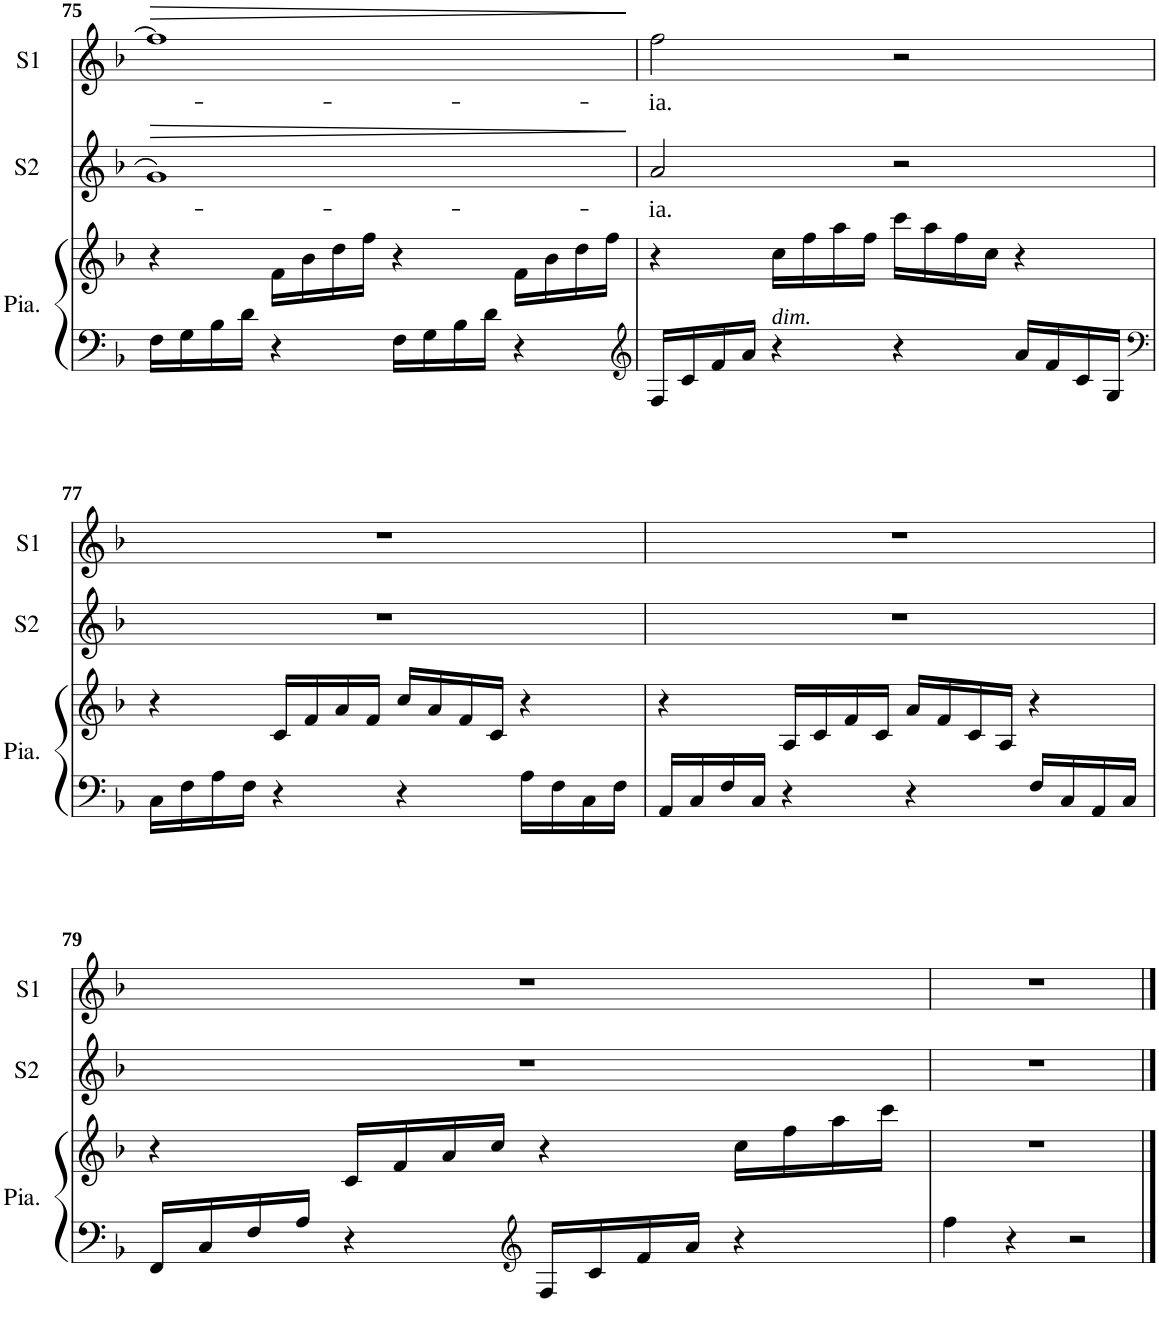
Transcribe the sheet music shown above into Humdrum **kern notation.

**kern	**kern	**kern	**text	**dynam	**kern	**text	**dynam
*part3	*part3	*part2	*part2	*part2	*part1	*part1	*part1
*staff4	*staff3	*staff2	*staff2	*staff2	*staff1	*staff1	*staff1
*I"Piano	*	*I"Soprano 2	*	*	*I"Soprano 1	*	*
*I'Pia.	*	*I'S2	*	*	*I'S1	*	*
!!LO:PB:g=z
*clefF4	*clefG2	*clefG2	*	*	*clefG2	*	*
*k[b-]	*k[b-]	*k[b-]	*	*	*k[b-]	*	*
*M2/2	*M2/2	*M2/2	*	*	*M2/2	*	*
*met(c|)	*met(c|)	*met(c|)	*	*	*met(c|)	*	*
=75	=75	=75	=75	=75	=75	=75	=75
!	!	!	!	!LO:HP:b	!	!	!LO:HP:b
16F\LL	4r	1g	.	>	1ff]	.	>
16G\	.	.	.	.	.	.	.
16B-\	.	.	.	.	.	.	.
16d\JJ	.	.	.	.	.	.	.
4r	16f\LL	.	.	.	.	.	.
.	16b-\	.	.	.	.	.	.
.	16dd\	.	.	.	.	.	.
.	16ff\JJ	.	.	.	.	.	.
16F\LL	4r	.	.	.	.	.	.
16G\	.	.	.	.	.	.	.
16B-\	.	.	.	.	.	.	.
16d\JJ	.	.	.	.	.	.	.
4r	16f\LL	.	.	.	.	.	.
.	16b-\	.	.	.	.	.	.
.	16dd\	.	.	.	.	.	.
.	16ff\JJ	.	.	.	.	.	.
.	.	.	.	]	.	.	]
=76	=76	=76	=76	=76	=76	=76	=76
*clefG2	*	*	*	*	*	*	*
!	!	!	!LO:LY:b	!	!	!LO:LY:b	!
16F/LL	4r	2a/	-ia.	.	2ff\	-ia.	.
16c/	.	.	.	.	.	.	.
16f/	.	.	.	.	.	.	.
16a/JJ	.	.	.	.	.	.	.
!LO:TX:a:i:t=dim.	!	!	!	!	!	!	!
4r	16cc\LL	.	.	.	.	.	.
.	16ff\	.	.	.	.	.	.
.	16aa\	.	.	.	.	.	.
.	16ff\JJ	.	.	.	.	.	.
4r	16ccc\LL	2r	.	.	2r	.	.
.	16aa\	.	.	.	.	.	.
.	16ff\	.	.	.	.	.	.
.	16cc\JJ	.	.	.	.	.	.
16a/LL	4r	.	.	.	.	.	.
16f/	.	.	.	.	.	.	.
16c/	.	.	.	.	.	.	.
16G/JJ	.	.	.	.	.	.	.
!!LO:LB:g=z
=77	=77	=77	=77	=77	=77	=77	=77
*clefF4	*	*	*	*	*	*	*
16C\LL	4r	1r	.	.	1r	.	.
16F\	.	.	.	.	.	.	.
16A\	.	.	.	.	.	.	.
16F\JJ	.	.	.	.	.	.	.
4r	16c/LL	.	.	.	.	.	.
.	16f/	.	.	.	.	.	.
.	16a/	.	.	.	.	.	.
.	16f/JJ	.	.	.	.	.	.
4r	16cc/LL	.	.	.	.	.	.
.	16a/	.	.	.	.	.	.
.	16f/	.	.	.	.	.	.
.	16c/JJ	.	.	.	.	.	.
16A\LL	4r	.	.	.	.	.	.
16F\	.	.	.	.	.	.	.
16C\	.	.	.	.	.	.	.
16F\JJ	.	.	.	.	.	.	.
=78	=78	=78	=78	=78	=78	=78	=78
16AA/LL	4r	1r	.	.	1r	.	.
16C/	.	.	.	.	.	.	.
16F/	.	.	.	.	.	.	.
16C/JJ	.	.	.	.	.	.	.
4r	16A/LL	.	.	.	.	.	.
.	16c/	.	.	.	.	.	.
.	16f/	.	.	.	.	.	.
.	16c/JJ	.	.	.	.	.	.
4r	16a/LL	.	.	.	.	.	.
.	16f/	.	.	.	.	.	.
.	16c/	.	.	.	.	.	.
.	16A/JJ	.	.	.	.	.	.
16F/LL	4r	.	.	.	.	.	.
16C/	.	.	.	.	.	.	.
16AA/	.	.	.	.	.	.	.
16C/JJ	.	.	.	.	.	.	.
!!LO:LB:g=z
=79	=79	=79	=79	=79	=79	=79	=79
16FF/LL	4r	1r	.	.	1r	.	.
16C/	.	.	.	.	.	.	.
16F/	.	.	.	.	.	.	.
16A/JJ	.	.	.	.	.	.	.
4r	16c/LL	.	.	.	.	.	.
.	16f/	.	.	.	.	.	.
.	16a/	.	.	.	.	.	.
.	16cc/JJ	.	.	.	.	.	.
*clefG2	*	*	*	*	*	*	*
16F/LL	4r	.	.	.	.	.	.
16c/	.	.	.	.	.	.	.
16f/	.	.	.	.	.	.	.
16a/JJ	.	.	.	.	.	.	.
4r	16cc\LL	.	.	.	.	.	.
.	16ff\	.	.	.	.	.	.
.	16aa\	.	.	.	.	.	.
.	16ccc\JJ	.	.	.	.	.	.
=80	=80	=80	=80	=80	=80	=80	=80
4ff\	1r	1r	.	.	1r	.	.
4r	.	.	.	.	.	.	.
2r	.	.	.	.	.	.	.
==	==	==	==	==	==	==	==
*-	*-	*-	*-	*-	*-	*-	*-
